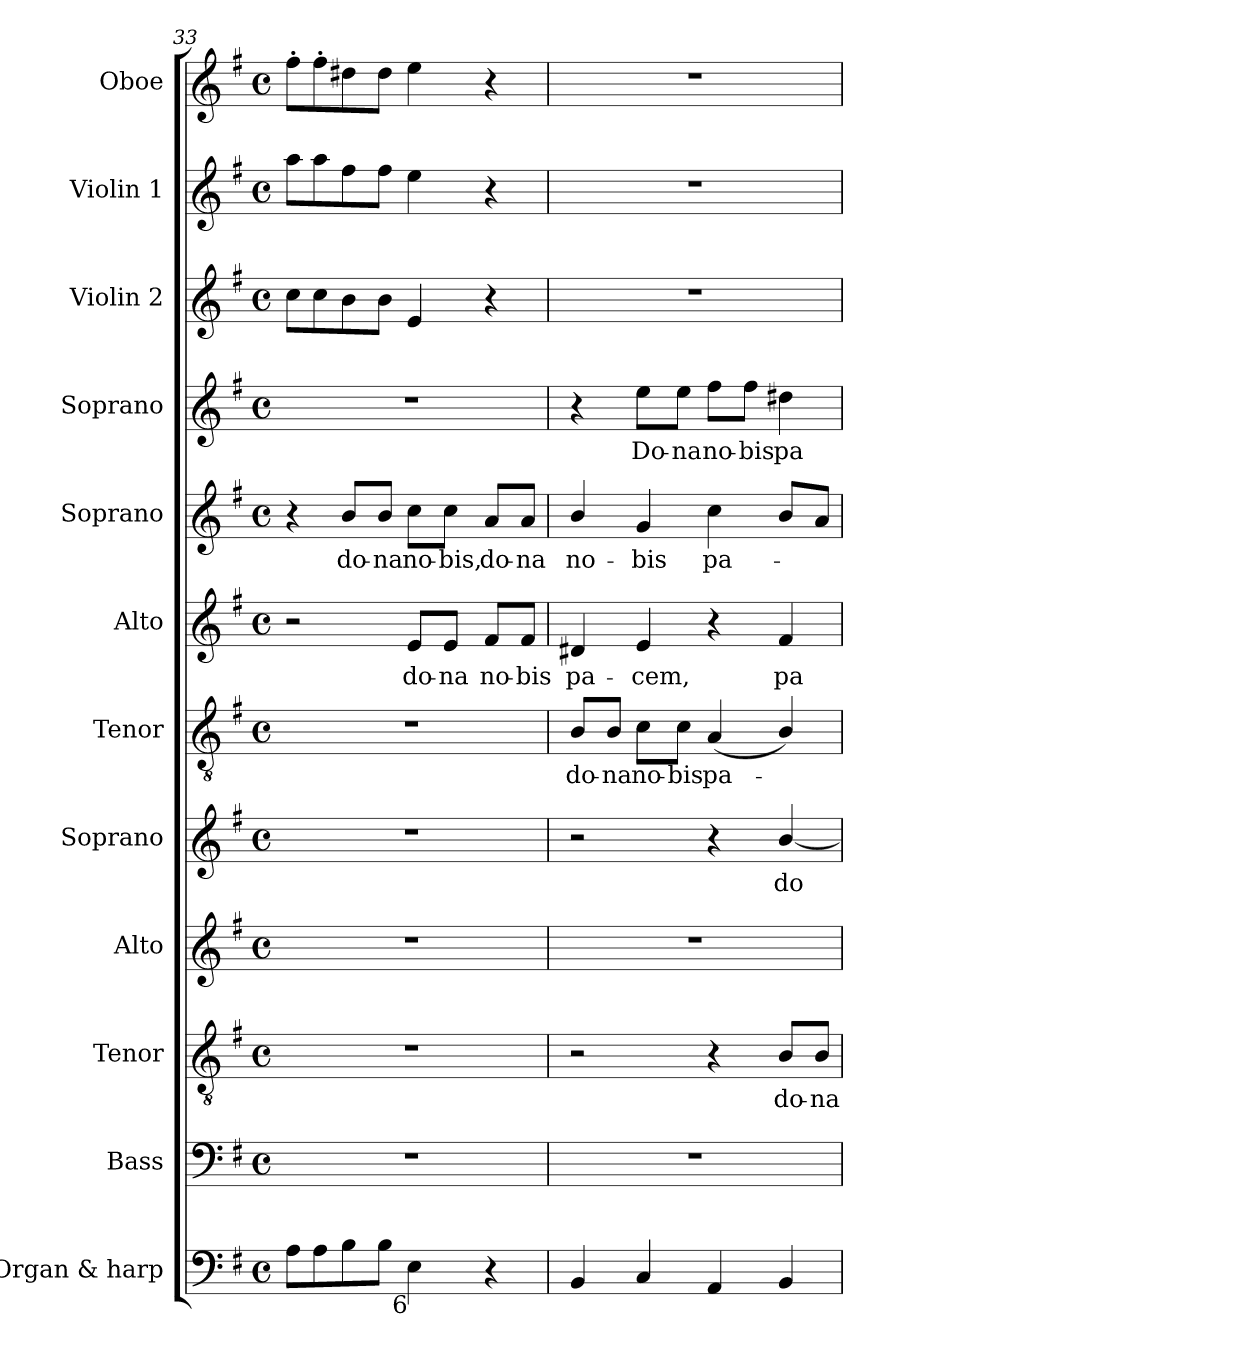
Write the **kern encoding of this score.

**kern	**kern	**kern	**text	**kern	**kern	**text	**kern	**text	**kern	**text	**kern	**text	**kern	**text	**kern	**kern	**kern
*part12	*part11	*part10	*part10	*part9	*part8	*part8	*part7	*part7	*part6	*part6	*part5	*part5	*part4	*part4	*part3	*part2	*part1
*staff12	*staff11	*staff10	*staff10	*staff9	*staff8	*staff8	*staff7	*staff7	*staff6	*staff6	*staff5	*staff5	*staff4	*staff4	*staff3	*staff2	*staff1
*I"Organ & harp	*I"Bass	*I"Tenor	*	*I"Alto	*I"Soprano	*	*I"Tenor	*	*I"Alto	*	*I"Soprano	*	*I"Soprano	*	*I"Violin 2	*I"Violin 1	*I"Oboe
*I'Org. & H.	*I'B.	*I'T.	*	*I'A.	*I'S.	*	*I'T.	*	*I'A.	*	*I'S.	*	*I'S.	*	*I'Vln. 2	*I'Vln. 1	*I'Ob.
!!LO:PB:g=z
*clefF4	*clefF4	*clefGv2	*	*clefG2	*clefG2	*	*clefGv2	*	*clefG2	*	*clefG2	*	*clefG2	*	*clefG2	*clefG2	*clefG2
*	*	*ITrd7c12	*	*	*	*	*ITrd7c12	*	*	*	*	*	*	*	*	*	*
*k[f#]	*k[f#]	*k[f#]	*	*k[f#]	*k[f#]	*	*k[f#]	*	*k[f#]	*	*k[f#]	*	*k[f#]	*	*k[f#]	*k[f#]	*k[f#]
*G:	*G:	*G:	*	*G:	*G:	*	*G:	*	*G:	*	*G:	*	*G:	*	*G:	*G:	*G:
*M4/4	*M4/4	*M4/4	*	*M4/4	*M4/4	*	*M4/4	*	*M4/4	*	*M4/4	*	*M4/4	*	*M4/4	*M4/4	*M4/4
*met(c)	*met(c)	*met(c)	*	*met(c)	*met(c)	*	*met(c)	*	*met(c)	*	*met(c)	*	*met(c)	*	*met(c)	*met(c)	*met(c)
=33	=33	=33	=33	=33	=33	=33	=33	=33	=33	=33	=33	=33	=33	=33	=33	=33	=33
8Ai\L	1r	1r	.	1r	1r	.	1r	.	2r	.	4r	.	1r	.	8cci\L	8aai\L	8ff#'i\L
8Ai\	.	.	.	.	.	.	.	.	.	.	.	.	.	.	8cci\	8aai\	8ff#'i\
!	!	!	!	!	!	!	!	!	!	!	!	!LO:LY:b:color=#000000	!	!	!	!	!
8Bi\	.	.	.	.	.	.	.	.	.	.	8bi/L	do-	.	.	8bi\	8ff#i\	8dd#Xi\
!	!	!	!	!	!	!	!	!	!	!	!	!LO:LY:b:color=#000000	!	!	!	!	!
8Bi\J	.	.	.	.	.	.	.	.	.	.	8bi/J	-na	.	.	8bi\J	8ff#i\J	8dd#i\J
!	!	!	!	!	!	!	!	!	!	!LO:LY:b:color=#000000	!	!	!	!	!	!	!
!LO:TX:b:rj:t=6	!	!	!	!	!	!	!	!	!	!	!	!	!	!	!	!	!
!	!	!	!	!	!	!	!	!	!	!	!	!LO:LY:b:color=#000000	!	!	!	!	!
4Ei\	.	.	.	.	.	.	.	.	8ei/L	do-	8cci\L	no-	.	.	4ei/	4eei\	4eei\
!	!	!	!	!	!	!	!	!	!	!LO:LY:b:color=#000000	!	!	!	!	!	!	!
!	!	!	!	!	!	!	!	!	!	!	!	!LO:LY:b:color=#000000	!	!	!	!	!
.	.	.	.	.	.	.	.	.	8ei/J	-na	8cci\J	-bis,	.	.	.	.	.
!	!	!	!	!	!	!	!	!	!	!LO:LY:b:color=#000000	!	!	!	!	!	!	!
!	!	!	!	!	!	!	!	!	!	!	!	!LO:LY:b:color=#000000	!	!	!	!	!
4r	.	.	.	.	.	.	.	.	8f#i/L	no-	8ai/L	do-	.	.	4r	4r	4r
!	!	!	!	!	!	!	!	!	!	!LO:LY:b:color=#000000	!	!	!	!	!	!	!
!	!	!	!	!	!	!	!	!	!	!	!	!LO:LY:b:color=#000000	!	!	!	!	!
.	.	.	.	.	.	.	.	.	8f#i/J	-bis	8ai/J	-na	.	.	.	.	.
=34	=34	=34	=34	=34	=34	=34	=34	=34	=34	=34	=34	=34	=34	=34	=34	=34	=34
!	!	!	!	!	!	!	!	!LO:LY:b:color=#000000	!	!	!	!	!	!	!	!	!
!	!	!	!	!	!	!	!	!	!	!LO:LY:b:color=#000000	!	!	!	!	!	!	!
!	!	!	!	!	!	!	!	!	!	!	!	!LO:LY:b:color=#000000	!	!	!	!	!
4BBi/	1r	2r	.	1r	2r	.	8BBi/L	do-	4d#Xi/	pa-	4bi/	no-	4r	.	1r	1r	1r
!	!	!	!	!	!	!	!	!LO:LY:b:color=#000000	!	!	!	!	!	!	!	!	!
.	.	.	.	.	.	.	8BBi/J	-na	.	.	.	.	.	.	.	.	.
!	!	!	!	!	!	!	!	!LO:LY:b:color=#000000	!	!	!	!	!	!	!	!	!
!	!	!	!	!	!	!	!	!	!	!LO:LY:b:color=#000000	!	!	!	!	!	!	!
!	!	!	!	!	!	!	!	!	!	!	!	!LO:LY:b:color=#000000	!	!	!	!	!
!	!	!	!	!	!	!	!	!	!	!	!	!	!	!LO:LY:b:color=#000000	!	!	!
4Ci/	.	.	.	.	.	.	8Ci\L	no-	4ei/	-cem,	4gi/	-bis	8eei\L	Do-	.	.	.
!	!	!	!	!	!	!	!	!LO:LY:b:color=#000000	!	!	!	!	!	!	!	!	!
!	!	!	!	!	!	!	!	!	!	!	!	!	!	!LO:LY:b:color=#000000	!	!	!
.	.	.	.	.	.	.	8Ci\J	-bis	.	.	.	.	8eei\J	-na	.	.	.
!	!	!	!	!	!	!	!	!LO:LY:b:color=#000000	!	!	!	!	!	!	!	!	!
!	!	!	!	!	!	!	!	!	!	!	!	!LO:LY:b:color=#000000	!	!	!	!	!
!	!	!	!	!	!	!	!	!	!	!	!	!	!	!LO:LY:b:color=#000000	!	!	!
4AAi/	.	4r	.	.	4r	.	(4AAi/	pa-	4r	.	4cci\	pa-	8ff#i\L	no-	.	.	.
!	!	!	!	!	!	!	!	!	!	!	!	!	!	!LO:LY:b:color=#000000	!	!	!
.	.	.	.	.	.	.	.	.	.	.	.	.	8ff#i\J	-bis	.	.	.
!	!	!	!LO:LY:b:color=#000000	!	!	!	!	!	!	!	!	!	!	!	!	!	!
!	!	!	!	!	!	!LO:LY:b:color=#000000	!	!	!	!	!	!	!	!	!	!	!
!	!	!	!	!	!	!	!	!	!	!LO:LY:b:color=#000000	!	!	!	!	!	!	!
!	!	!	!	!	!	!	!	!	!	!	!	!	!	!LO:LY:b:color=#000000	!	!	!
4BBi/	.	8BBi/L	do-	.	[4bi/	do-	4BBi/)	.	4f#i/	pa-	8bi/L	.	4dd#Xi\	pa-	.	.	.
!	!	!	!LO:LY:b:color=#000000	!	!	!	!	!	!	!	!	!	!	!	!	!	!
.	.	8BBi/J	-na	.	.	.	.	.	.	.	8ai/J	.	.	.	.	.	.
=	=	=	=	=	=	=	=	=	=	=	=	=	=	=	=	=	=
*-	*-	*-	*-	*-	*-	*-	*-	*-	*-	*-	*-	*-	*-	*-	*-	*-	*-
